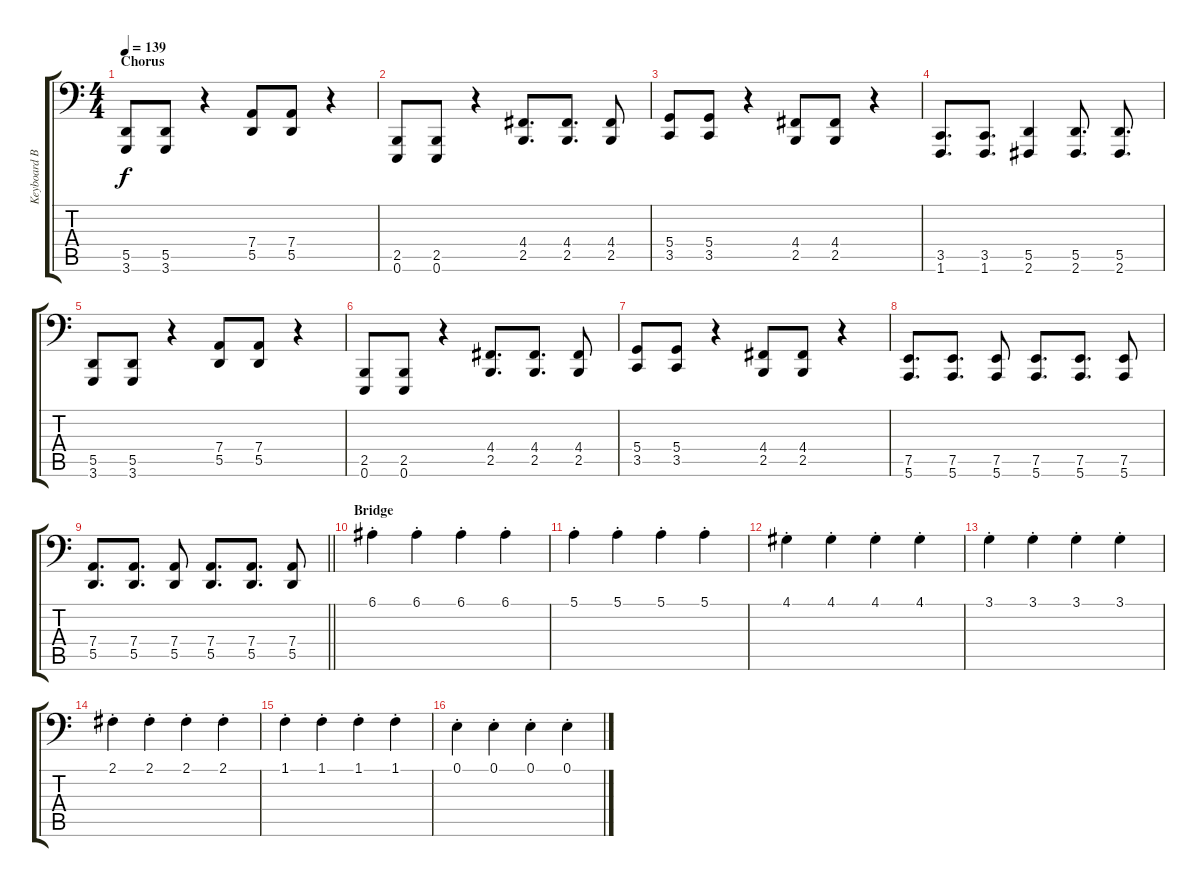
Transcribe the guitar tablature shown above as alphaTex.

\track ("Keyboard Bass" "Keyboard B") {instrument electricgrandpiano}
\staff {score tabs}
\tuning (E3 B2 G2 D2 A1 E1) {hide}
\ts (4 4)
\section ("" "Chorus")
\tempo 139
\clef f4
\ks c
(5.5 3.6).8{dy f} (5.5 3.6).8 r.4 (7.4 5.5).8 (7.4 5.5).8 r.4 |
(2.5 0.6).8 (2.5 0.6).8 r.4 (4.4 2.5).8{d} (4.4 2.5).8{d} (4.4 2.5).8 |
(5.4 3.5).8 (5.4 3.5).8 r.4 (4.4 2.5).8 (4.4 2.5).8 r.4 |
(3.5 1.6).8{d} (3.5 1.6).8{d} (5.5 2.6).4 (5.5 2.6).8{d} (5.5 2.6).8{d} |
(5.5 3.6).8 (5.5 3.6).8 r.4 (7.4 5.5).8 (7.4 5.5).8 r.4 |
(2.5 0.6).8 (2.5 0.6).8 r.4 (4.4 2.5).8{d} (4.4 2.5).8{d} (4.4 2.5).8 |
(5.4 3.5).8 (5.4 3.5).8 r.4 (4.4 2.5).8 (4.4 2.5).8 r.4 |
(7.5 5.6).8{d} (7.5 5.6).8{d} (7.5 5.6).8 (7.5 5.6).8{d} (7.5 5.6).8{d} (7.5 5.6).8 |
\barLineRight lightlight
(7.4 5.5).8{d} (7.4 5.5).8{d} (7.4 5.5).8 (7.4 5.5).8{d} (7.4 5.5).8{d} (7.4 5.5).8 |
\section ("" "Bridge")
6.1{st}.4 6.1{st}.4 6.1{st}.4 6.1{st}.4 |
5.1{st}.4 5.1{st}.4 5.1{st}.4 5.1{st}.4 |
4.1{st}.4 4.1{st}.4 4.1{st}.4 4.1{st}.4 |
3.1{st}.4 3.1{st}.4 3.1{st}.4 3.1{st}.4 |
2.1{st}.4 2.1{st}.4 2.1{st}.4 2.1{st}.4 |
1.1{st}.4 1.1{st}.4 1.1{st}.4 1.1{st}.4 |
0.1{st}.4 0.1{st}.4 0.1{st}.4 0.1{st}.4
